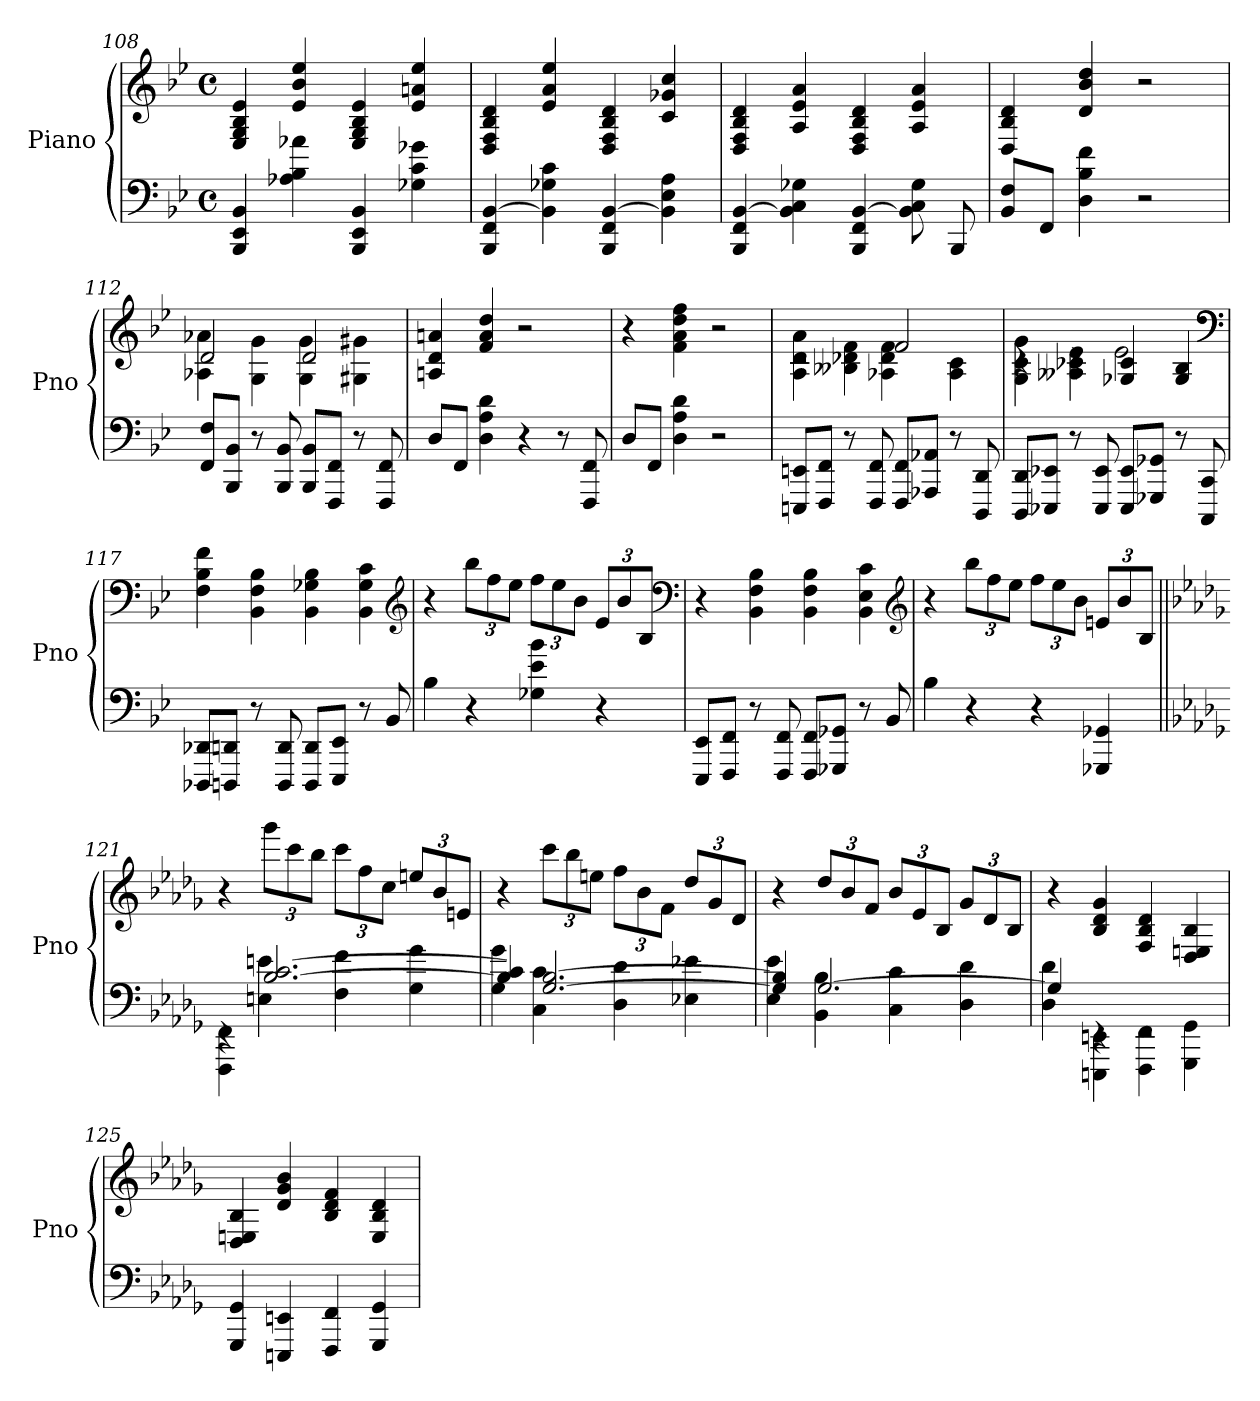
**kern	**kern
*part1	*part1
*staff2	*staff1
*I"Piano	*
*I'Pno	*
*clefF4	*clefG2
*k[b-e-]	*k[b-e-]
*M4/4	*M4/4
*met(c)	*met(c)
=108	=108
4BBB- 4EE- 4BB-	4E- 4G 4B- 4e-
4A-X 4B- 4a-X	4e- 4b- 4ee-
4BBB- 4EE- 4BB-	4E- 4G 4B- 4e-
4G-X 4c 4g-X	4e- 4an 4ee-
=109	=109
4BBB- 4FF [4BB-	4D 4F 4B- 4d
4BB-] 4G-X 4c	4e- 4a 4ee-
4BBB- 4FF [4BB-	4D 4F 4B- 4d
4BB-] 4E- 4A	4c 4g-X 4cc
=110	=110
4BBB- 4FF [4BB-	4D 4F 4B- 4d
4BB-] 4C 4G-X	4A 4e- 4a
4BBB- 4FF [4BB-	4D 4F 4B- 4d
8BB-] 8C 8G-	4A 4e- 4a
8BBB-	.
=111	=111
8BB- 8FL	4D 4B- 4d
8FFJ	.
4D 4B- 4f	4d 4b- 4dd
2r	2r
=112	=112
*	*^
8FF 8FL	2d	4A-X 4a-X
8BBB- 8BB-J	.	.
8r	.	4G 4g
8BBB- 8BB-	.	.
8BBB- 8BB-L	2d	4G 4g
8FFF 8FFJ	.	.
8r	.	4G#X 4g#X
8FFF 8FF	.	.
*	*v	*v
=113	=113
8DL	4An 4d 4an
8FFJ	.
4D 4A 4d	4f 4a 4dd
4r	2r
8r	.
8FFF 8FF	.
=114	=114
8DL	4r
8FFJ	.
4D 4A 4d	4f 4a 4dd 4ff
2r	2r
=115	=115
*	*^
8EEEn 8EEnL	2rc	4A 4d 4a
8FFF 8FFJ	.	.
8r	.	4B--X 4d-X 4f
8FFF 8FF	.	.
8FFF 8FFL	2f	4A-X 4d- 4f
8AAA-X 8AA-XJ	.	.
8r	.	4A- 4c
8DDD 8DD	.	.
=116	=116	=116
8DDD 8DDL	4rc	4G 4c 4g
8EEE-X 8EE-XJ	.	.
8r	4rc	4A--X 4c-X 4e-
8EEE- 8EE-	.	.
8EEE- 8EE-L	4G-X 4c-	2e-
8GGG-X 8GG-XJ	.	.
8r	4G- 4B-	.
8CCC 8CC	.	.
*	*v	*v
*	*clefF4
=117	=117
8DDD-X 8DD-XL	4F 4B- 4f
8DDDn 8DDnJ	.
8r	4BB- 4F 4B-
8DDD 8DD	.
8DDD 8DDL	4BB- 4G-X 4B-
8EEE- 8EE-J	.
8r	4BB- 4G- 4c
8BB-	.
*	*clefG2
=118	=118
4B-	4r
4r	12bb-L
.	12ff
.	12ee-J
4G-X 4e- 4b-	12ffL
.	12ee-
.	12b-J
4r	12e-L
.	12b-
.	12B-J
*	*clefF4
=119	=119
8EEE- 8EE-L	4r
8FFF 8FFJ	.
8r	4BB- 4F 4B-
8FFF 8FF	.
8FFF 8FFL	4BB- 4F 4B-
8GGG-X 8GG-XJ	.
8r	4BB- 4E- 4c
8BB-	.
*	*clefG2
=120	=120
4B-	4r
4r	12bb-L
.	12ff
.	12ee-J
4r	12ffL
.	12ee-
.	12b-J
4GGG-X 4GG-X	12enL
.	12b-
.	12B-J
=121||	=121||
*k[b-e-a-d-g-]	*k[b-e-a-d-g-]
*^	*
4rEE	4FFF 4FF	4r
[2.B- [2.c	4En 4en	12ggg-L
.	.	12ccc
.	.	12bb-J
.	4F 4f	12cccL
.	.	12ff
.	.	12ccJ
.	4G- 4g-	12eenL
.	.	12b-
.	.	12enJ
=122	=122	=122
4B-] 4c]	4G- 4g-	4r
[2.G- [2.B-	4C 4c	12cccL
.	.	12bb-
.	.	12eenJ
.	4D- 4d-	12ffL
.	.	12b-
.	.	12fJ
.	4E-X 4e-X	12dd-L
.	.	12g-
.	.	12d-J
=123	=123	=123
4G-] 4B-]	4E- 4e-	4r
[2.G-	4BB- 4B-	12dd-L
.	.	12b-
.	.	12fJ
.	4C 4c	12b-L
.	.	12e-
.	.	12B-J
.	4D- 4d-	12g-L
.	.	12d-
.	.	12B-J
=124	=124	=124
4G-]	4D- 4d-	4r
4rEE	4EEEn 4EEn	4B- 4d- 4g-
2rEE	4FFF 4FF	4F 4B- 4d-
.	4GGG- 4GG-	4D- 4En 4B-
*v	*v	*
=125	=125
4GGG- 4GG-	4D- 4En 4B-
4EEEn 4EEn	4d- 4g- 4b-
4FFF 4FF	4B- 4d- 4f
4GGG- 4GG-	4E 4B- 4d-
=	=
*-	*-
